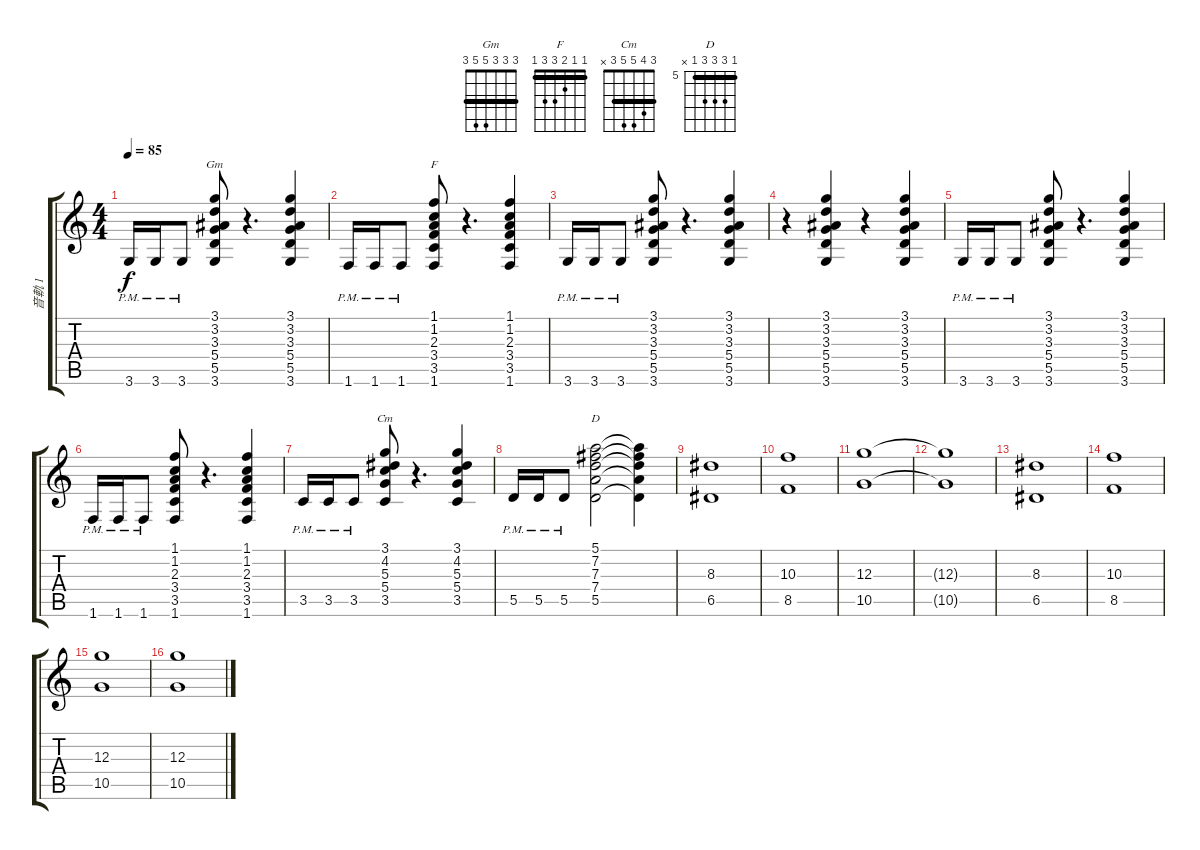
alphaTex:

\track ("音軌 1" "音軌 1") {instrument electricguitarjazz}
\staff {score tabs}
\tuning (E4 B3 G3 D3 A2 E2) {hide}
\chord ("Gm" 3 3 3 5 5 3) {barre 3}
\chord ("F" 1 1 2 3 3 1) {barre 1}
\chord ("Cm" 3 4 5 5 3 x) {barre 3}
\chord ("D" 5 7 7 7 5 x) {firstfret 5 barre 5}
\ts (4 4)
\tempo 85
\clef g2
\ks c
3.6{pm}.16{dy f instrument electricguitarjazz} 3.6{pm}.16 3.6{pm}.8 (3.1 3.2 3.3 5.4 5.5 3.6).8{ch "Gm"} r.4{d} (3.1 3.2 3.3 5.4 5.5 3.6).4 |
1.6{pm}.16 1.6{pm}.16 1.6{pm}.8 (1.1 1.2 2.3 3.4 3.5 1.6).8{ch "F"} r.4{d} (1.1 1.2 2.3 3.4 3.5 1.6).4 |
3.6{pm}.16 3.6{pm}.16 3.6{pm}.8 (3.1 3.2 3.3 5.4 5.5 3.6).8 r.4{d} (3.1 3.2 3.3 5.4 5.5 3.6).4 |
r.4 (3.1 3.2 3.3 5.4 5.5 3.6).4 r.4 (3.1 3.2 3.3 5.4 5.5 3.6).4 |
3.6{pm}.16 3.6{pm}.16 3.6{pm}.8 (3.1 3.2 3.3 5.4 5.5 3.6).8 r.4{d} (3.1 3.2 3.3 5.4 5.5 3.6).4 |
1.6{pm}.16 1.6{pm}.16 1.6{pm}.8 (1.1 1.2 2.3 3.4 3.5 1.6).8 r.4{d} (1.1 1.2 2.3 3.4 3.5 1.6).4 |
3.5{pm}.16 3.5{pm}.16 3.5{pm}.8 (3.1 4.2 5.3 5.4 3.5).8{ch "Cm"} r.4{d} (3.1 4.2 5.3 5.4 3.5).4 |
5.5{pm}.16 5.5{pm}.16 5.5{pm}.8 (5.1 7.2 7.3 7.4 5.5).2{ch "D"} (5.1{t} 7.2{t} 7.3{t} 7.4{t} 5.5{t}).4 |
(8.3 6.5).1{instrument overdrivenguitar} |
(10.3 8.5).1 |
(12.3 10.5).1 |
(12.3{t} 10.5{t}).1 |
(8.3 6.5).1 |
(10.3 8.5).1 |
(12.3 10.5).1 |
(12.3 10.5).1
